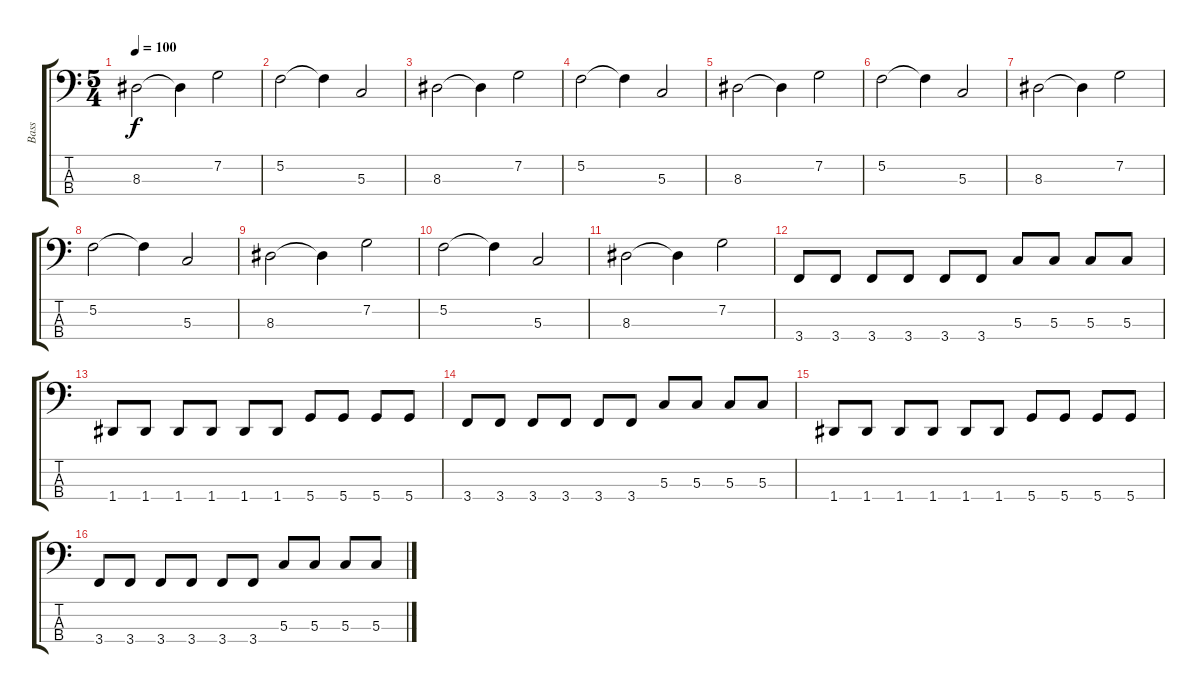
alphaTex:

\track ("Bass" "Bass") {instrument electricbassfinger}
\staff {score tabs}
\tuning (F2 C2 G1 D1) {hide}
\ts (5 4)
\tempo 100
\clef f4
\ks c
8.3.2{dy f} 8.3{t}.4 7.2.2 |
5.2.2 5.2{t}.4 5.3.2 |
8.3.2 8.3{t}.4 7.2.2 |
5.2.2 5.2{t}.4 5.3.2 |
8.3.2 8.3{t}.4 7.2.2 |
5.2.2 5.2{t}.4 5.3.2 |
8.3.2 8.3{t}.4 7.2.2 |
5.2.2 5.2{t}.4 5.3.2 |
8.3.2 8.3{t}.4 7.2.2 |
5.2.2 5.2{t}.4 5.3.2 |
8.3.2 8.3{t}.4 7.2.2 |
3.4.8 3.4.8 3.4.8 3.4.8 3.4.8 3.4.8 5.3.8 5.3.8 5.3.8 5.3.8 |
1.4.8 1.4.8 1.4.8 1.4.8 1.4.8 1.4.8 5.4.8 5.4.8 5.4.8 5.4.8 |
3.4.8 3.4.8 3.4.8 3.4.8 3.4.8 3.4.8 5.3.8 5.3.8 5.3.8 5.3.8 |
1.4.8 1.4.8 1.4.8 1.4.8 1.4.8 1.4.8 5.4.8 5.4.8 5.4.8 5.4.8 |
3.4.8 3.4.8 3.4.8 3.4.8 3.4.8 3.4.8 5.3.8 5.3.8 5.3.8 5.3.8
